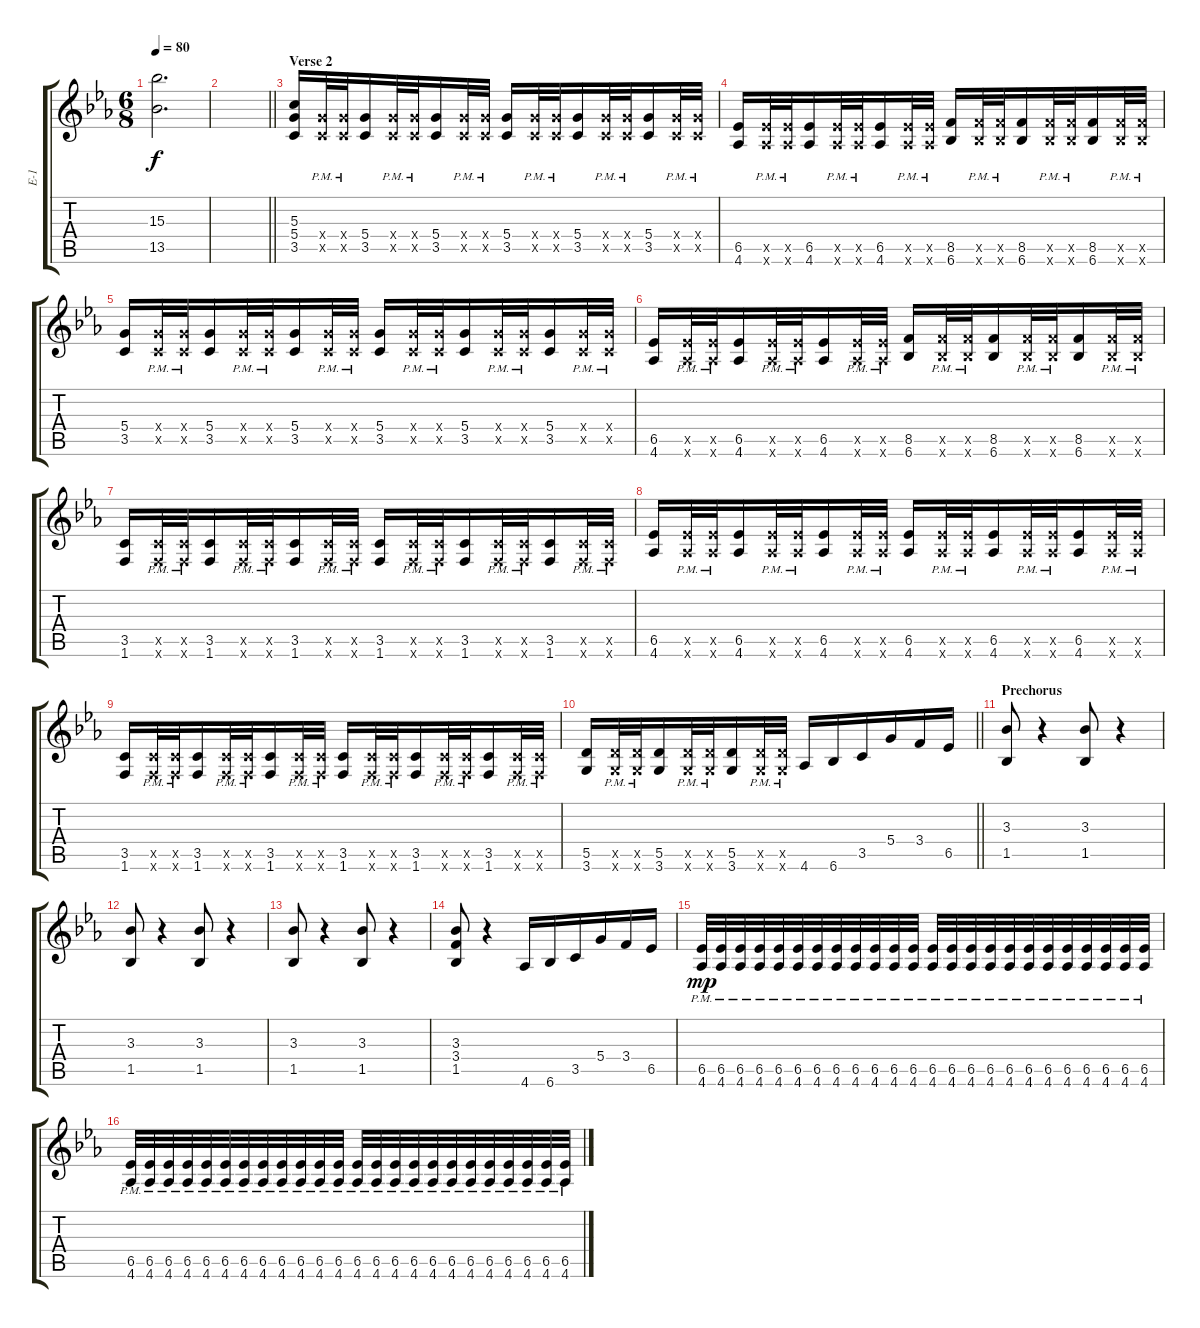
\track ("E-1" "E-1") {instrument electricguitarclean}
\staff {score tabs}
\tuning (E4 B3 G3 D3 A2 E2) {hide}
\ts (6 8)
\tempo 80
\clef g2
\ks cminor
(15.3 13.5).2{d dy f} |
\barLineRight lightlight
|
\section ("" "Verse 2")
(5.3 5.4 3.5).16 (5.4{pm x} 3.5{pm x}).32 (5.4{pm x} 3.5{pm x}).32 (5.4 3.5).16 (5.4{pm x} 3.5{pm x}).32 (5.4{pm x} 3.5{pm x}).32 (5.4 3.5).16 (5.4{pm x} 3.5{pm x}).32 (5.4{pm x} 3.5{pm x}).32 (5.4 3.5).16 (5.4{pm x} 3.5{pm x}).32 (5.4{pm x} 3.5{pm x}).32 (5.4 3.5).16 (5.4{pm x} 3.5{pm x}).32 (5.4{pm x} 3.5{pm x}).32 (5.4 3.5).16 (5.4{pm x} 3.5{pm x}).32 (5.4{pm x} 3.5{pm x}).32 |
(6.5 4.6).16 (6.5{pm x} 4.6{pm x}).32 (6.5{pm x} 4.6{pm x}).32 (6.5 4.6).16 (6.5{pm x} 4.6{pm x}).32 (6.5{pm x} 4.6{pm x}).32 (6.5 4.6).16 (6.5{pm x} 4.6{pm x}).32 (6.5{pm x} 4.6{pm x}).32 (8.5 6.6).16 (8.5{pm x} 6.6{pm x}).32 (8.5{pm x} 6.6{pm x}).32 (8.5 6.6).16 (8.5{pm x} 6.6{pm x}).32 (8.5{pm x} 6.6{pm x}).32 (8.5 6.6).16 (8.5{pm x} 6.6{pm x}).32 (8.5{pm x} 6.6{pm x}).32 |
(5.4 3.5).16 (5.4{pm x} 3.5{pm x}).32 (5.4{pm x} 3.5{pm x}).32 (5.4 3.5).16 (5.4{pm x} 3.5{pm x}).32 (5.4{pm x} 3.5{pm x}).32 (5.4 3.5).16 (5.4{pm x} 3.5{pm x}).32 (5.4{pm x} 3.5{pm x}).32 (5.4 3.5).16 (5.4{pm x} 3.5{pm x}).32 (5.4{pm x} 3.5{pm x}).32 (5.4 3.5).16 (5.4{pm x} 3.5{pm x}).32 (5.4{pm x} 3.5{pm x}).32 (5.4 3.5).16 (5.4{pm x} 3.5{pm x}).32 (5.4{pm x} 3.5{pm x}).32 |
(6.5 4.6).16 (6.5{pm x} 4.6{pm x}).32 (6.5{pm x} 4.6{pm x}).32 (6.5 4.6).16 (6.5{pm x} 4.6{pm x}).32 (6.5{pm x} 4.6{pm x}).32 (6.5 4.6).16 (6.5{pm x} 4.6{pm x}).32 (6.5{pm x} 4.6{pm x}).32 (8.5 6.6).16 (8.5{pm x} 6.6{pm x}).32 (8.5{pm x} 6.6{pm x}).32 (8.5 6.6).16 (8.5{pm x} 6.6{pm x}).32 (8.5{pm x} 6.6{pm x}).32 (8.5 6.6).16 (8.5{pm x} 6.6{pm x}).32 (8.5{pm x} 6.6{pm x}).32 |
(3.5 1.6).16 (3.5{pm x} 1.6{pm x}).32 (3.5{pm x} 1.6{pm x}).32 (3.5 1.6).16 (3.5{pm x} 1.6{pm x}).32 (3.5{pm x} 1.6{pm x}).32 (3.5 1.6).16 (3.5{pm x} 1.6{pm x}).32 (3.5{pm x} 1.6{pm x}).32 (3.5 1.6).16 (3.5{pm x} 1.6{pm x}).32 (3.5{pm x} 1.6{pm x}).32 (3.5 1.6).16 (3.5{pm x} 1.6{pm x}).32 (3.5{pm x} 1.6{pm x}).32 (3.5 1.6).16 (3.5{pm x} 1.6{pm x}).32 (3.5{pm x} 1.6{pm x}).32 |
(6.5 4.6).16 (6.5{pm x} 4.6{pm x}).32 (6.5{pm x} 4.6{pm x}).32 (6.5 4.6).16 (6.5{pm x} 4.6{pm x}).32 (6.5{pm x} 4.6{pm x}).32 (6.5 4.6).16 (6.5{pm x} 4.6{pm x}).32 (6.5{pm x} 4.6{pm x}).32 (6.5 4.6).16 (6.5{pm x} 4.6{pm x}).32 (6.5{pm x} 4.6{pm x}).32 (6.5 4.6).16 (6.5{pm x} 4.6{pm x}).32 (6.5{pm x} 4.6{pm x}).32 (6.5 4.6).16 (6.5{pm x} 4.6{pm x}).32 (6.5{pm x} 4.6{pm x}).32 |
(3.5 1.6).16 (3.5{pm x} 1.6{pm x}).32 (3.5{pm x} 1.6{pm x}).32 (3.5 1.6).16 (3.5{pm x} 1.6{pm x}).32 (3.5{pm x} 1.6{pm x}).32 (3.5 1.6).16 (3.5{pm x} 1.6{pm x}).32 (3.5{pm x} 1.6{pm x}).32 (3.5 1.6).16 (3.5{pm x} 1.6{pm x}).32 (3.5{pm x} 1.6{pm x}).32 (3.5 1.6).16 (3.5{pm x} 1.6{pm x}).32 (3.5{pm x} 1.6{pm x}).32 (3.5 1.6).16 (3.5{pm x} 1.6{pm x}).32 (3.5{pm x} 1.6{pm x}).32 |
\barLineRight lightlight
(5.5 3.6).16 (5.5{pm x} 3.6{pm x}).32 (5.5{pm x} 3.6{pm x}).32 (5.5 3.6).16 (5.5{pm x} 3.6{pm x}).32 (5.5{pm x} 3.6{pm x}).32 (5.5 3.6).16 (5.5{pm x} 3.6{pm x}).32 (5.5{pm x} 3.6{pm x}).32 4.6.16 6.6.16 3.5.16 5.4.16 3.4.16 6.5.16 |
\section ("" "Prechorus")
(3.3 1.5).8 r.4 (3.3 1.5).8 r.4 |
(3.3 1.5).8 r.4 (3.3 1.5).8 r.4 |
(3.3 1.5).8 r.4 (3.3 1.5).8 r.4 |
(3.3 3.4 1.5).8 r.4 4.6.16 6.6.16 3.5.16 5.4.16 3.4.16 6.5.16 |
(6.5{pm} 4.6{pm}).32{dy mp} (6.5{pm} 4.6{pm}).32 (6.5{pm} 4.6{pm}).32 (6.5{pm} 4.6{pm}).32 (6.5{pm} 4.6{pm}).32 (6.5{pm} 4.6{pm}).32 (6.5{pm} 4.6{pm}).32 (6.5{pm} 4.6{pm}).32 (6.5{pm} 4.6{pm}).32 (6.5{pm} 4.6{pm}).32 (6.5{pm} 4.6{pm}).32 (6.5{pm} 4.6{pm}).32 (6.5{pm} 4.6{pm}).32 (6.5{pm} 4.6{pm}).32 (6.5{pm} 4.6{pm}).32 (6.5{pm} 4.6{pm}).32 (6.5{pm} 4.6{pm}).32 (6.5{pm} 4.6{pm}).32 (6.5{pm} 4.6{pm}).32 (6.5{pm} 4.6{pm}).32 (6.5{pm} 4.6{pm}).32 (6.5{pm} 4.6{pm}).32 (6.5{pm} 4.6{pm}).32 (6.5{pm} 4.6{pm}).32 |
(6.5{pm} 4.6{pm}).32 (6.5{pm} 4.6{pm}).32 (6.5{pm} 4.6{pm}).32 (6.5{pm} 4.6{pm}).32 (6.5{pm} 4.6{pm}).32 (6.5{pm} 4.6{pm}).32 (6.5{pm} 4.6{pm}).32 (6.5{pm} 4.6{pm}).32 (6.5{pm} 4.6{pm}).32 (6.5{pm} 4.6{pm}).32 (6.5{pm} 4.6{pm}).32 (6.5{pm} 4.6{pm}).32 (6.5{pm} 4.6{pm}).32 (6.5{pm} 4.6{pm}).32 (6.5{pm} 4.6{pm}).32 (6.5{pm} 4.6{pm}).32 (6.5{pm} 4.6{pm}).32 (6.5{pm} 4.6{pm}).32 (6.5{pm} 4.6{pm}).32 (6.5{pm} 4.6{pm}).32 (6.5{pm} 4.6{pm}).32 (6.5{pm} 4.6{pm}).32 (6.5{pm} 4.6{pm}).32 (6.5{pm} 4.6{pm}).32
